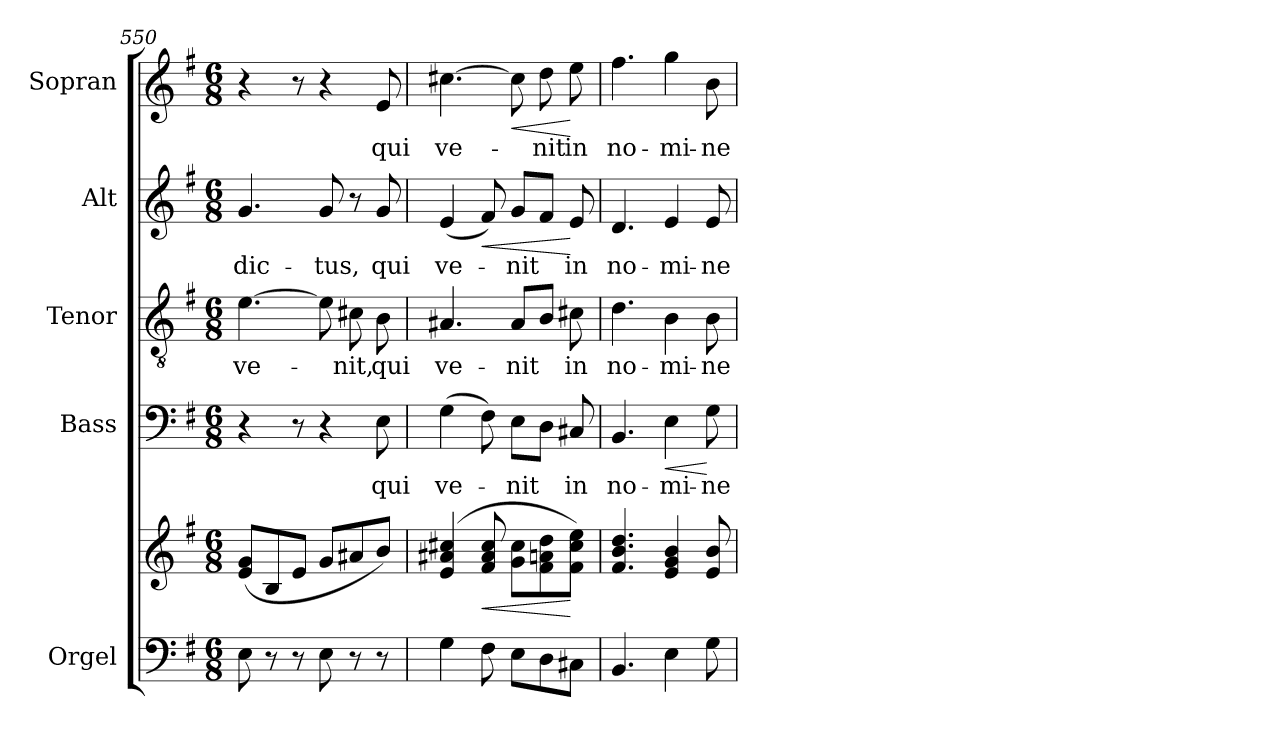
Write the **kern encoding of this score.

**kern	**kern	**dynam	**kern	**text	**dynam	**kern	**text	**kern	**text	**dynam	**kern	**text	**dynam
*part5	*part5	*part5	*part4	*part4	*part4	*part3	*part3	*part2	*part2	*part2	*part1	*part1	*part1
*staff6	*staff5	*staff5/6	*staff4	*staff4	*staff4	*staff3	*staff3	*staff2	*staff2	*staff2	*staff1	*staff1	*staff1
*I"Orgel	*	*	*I"Bass	*	*	*I"Tenor	*	*I"Alt	*	*	*I"Sopran	*	*
*I'Org.	*	*	*I'B.	*	*	*I'T.	*	*I'A.	*	*	*I'S.	*	*
*clefF4	*clefG2	*	*clefF4	*	*	*clefGv2	*	*clefG2	*	*	*clefG2	*	*
*k[f#]	*k[f#]	*	*k[f#]	*	*	*k[f#]	*	*k[f#]	*	*	*k[f#]	*	*
*G:	*G:	*	*G:	*	*	*G:	*	*G:	*	*	*G:	*	*
*M6/8	*M6/8	*	*M6/8	*	*	*M6/8	*	*M6/8	*	*	*M6/8	*	*
=550	=550	=550	=550	=550	=550	=550	=550	=550	=550	=550	=550	=550	=550
!	!	!	!	!	!	!	!LO:LY:b	!	!LO:LY:b	!	!	!	!
8E\	(<8e/ 8g/L	.	4r	.	.	[4.e\	ve-	4.g/	-dic-	.	4r	.	.
8r	8B/	.	.	.	.	.	.	.	.	.	.	.	.
8r	8e/J	.	8r	.	.	.	.	.	.	.	8r	.	.
!	!	!	!	!	!	!	!	!	!LO:LY:b	!	!	!	!
8E\	8g/L	.	4r	.	.	8e\]	.	8g/	-tus,	.	4r	.	.
!	!	!	!	!	!	!	!LO:LY:b	!	!	!	!	!	!
8r	8a#X/	.	.	.	.	8c#X\	-nit,	8r	.	.	.	.	.
!	!	!	!	!LO:LY:b	!	!	!LO:LY:b	!	!LO:LY:b	!	!	!LO:LY:b	!
8r	8b/J)	.	8E\	qui	.	8B\	qui	8g/	qui	.	8e/	qui	.
=551	=551	=551	=551	=551	=551	=551	=551	=551	=551	=551	=551	=551	=551
!	!	!	!	!LO:LY:b	!	!	!LO:LY:b	!	!LO:LY:b	!	!	!LO:LY:b	!
4G\	(4e/ 4a#X/ 4cc#X/	.	(>4G\	ve-	.	4.A#X/	ve-	(<4e/	ve-	.	[4.cc#X\	ve-	.
!	!	!LO:HP:b	!	!	!	!	!	!	!	!LO:HP:b	!	!	!
8F#\	8f#/ 8a#/ 8cc#/	<	8F#\)	.	.	.	.	8f#/)	.	<	.	.	.
!	!	!	!	!LO:LY:b	!	!	!LO:LY:b	!	!LO:LY:b	!	!	!	!LO:HP:b
8E\L	8g\ 8cc#\L	.	8E\L	-nit	.	8A#/L	-nit	8g/L	-nit	.	8cc#\]	.	<
!	!	!	!	!	!	!	!	!	!	!	!	!LO:LY:b	!
8D\	8f#\ 8an\ 8dd\	.	8D\J	.	.	8B/J	.	8f#/J	.	.	8dd\	-nit	.
!	!	!	!	!LO:LY:b	!	!	!LO:LY:b	!	!LO:LY:b	!	!	!LO:LY:b	!
8C#X\J	8f#\ 8cc#\ 8ee\J)	[	8C#X/	in	.	8c#X\	in	8e/	in	[	8ee\	in	[
=552	=552	=552	=552	=552	=552	=552	=552	=552	=552	=552	=552	=552	=552
!	!	!	!	!LO:LY:b	!	!	!LO:LY:b	!	!LO:LY:b	!	!	!LO:LY:b	!
4.BB/	4.f#/ 4.b/ 4.dd/	.	4.BB/	no-	.	4.d\	no-	4.d/	no-	.	4.ff#\	no-	.
!	!	!	!	!LO:LY:b	!LO:HP:b	!	!LO:LY:b	!	!LO:LY:b	!	!	!LO:LY:b	!
4E\	4e/ 4g/ 4b/	.	4E\	-mi-	<	4B\	-mi-	4e/	-mi-	.	4gg\	-mi-	.
!	!	!	!	!LO:LY:b	!	!	!LO:LY:b	!	!LO:LY:b	!	!	!LO:LY:b	!
8G\	8e/ 8b/	.	8G\	-ne	[	8B\	-ne	8e/	-ne	.	8b\	-ne	.
=	=	=	=	=	=	=	=	=	=	=	=	=	=
*-	*-	*-	*-	*-	*-	*-	*-	*-	*-	*-	*-	*-	*-
